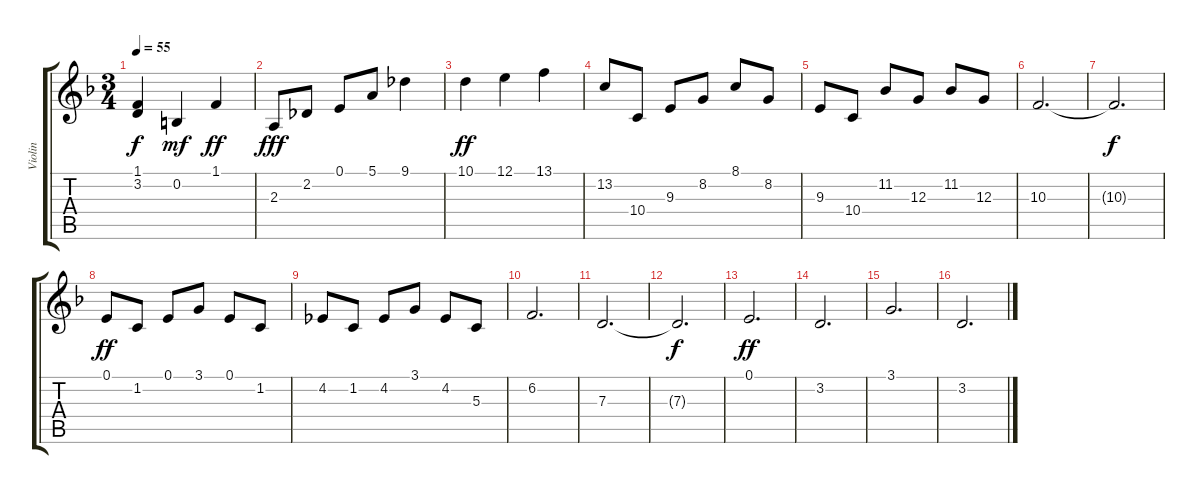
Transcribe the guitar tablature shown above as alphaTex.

\track ("Violin" "Violin") {instrument viola}
\staff {score tabs}
\tuning (E4 B3 G3 D3 A2 E2) {hide}
\ts (3 4)
\tempo 55
\clef g2
\ks dminor
(1.1{t} 3.2{t}).4{dy f} 0.2.4{dy mf} 1.1.4{dy ff} |
2.3.8{dy fff} 2.2.8 0.1.8 5.1.8 9.1.4 |
10.1.4{dy ff} 12.1.4 13.1.4 |
13.2.8 10.4.8 9.3.8 8.2.8 8.1.8 8.2.8 |
9.3.8 10.4.8 11.2.8 12.3.8 11.2.8 12.3.8 |
10.3.2{d} |
10.3{t}.2{d dy f} |
0.1.8{dy ff} 1.2.8 0.1.8 3.1.8 0.1.8 1.2.8 |
4.2.8 1.2.8 4.2.8 3.1.8 4.2.8 5.3.8 |
6.2.2{d} |
7.3.2{d} |
7.3{t}.2{d dy f} |
0.1.2{d dy ff} |
3.2.2{d} |
3.1.2{d} |
3.2.2{d}
